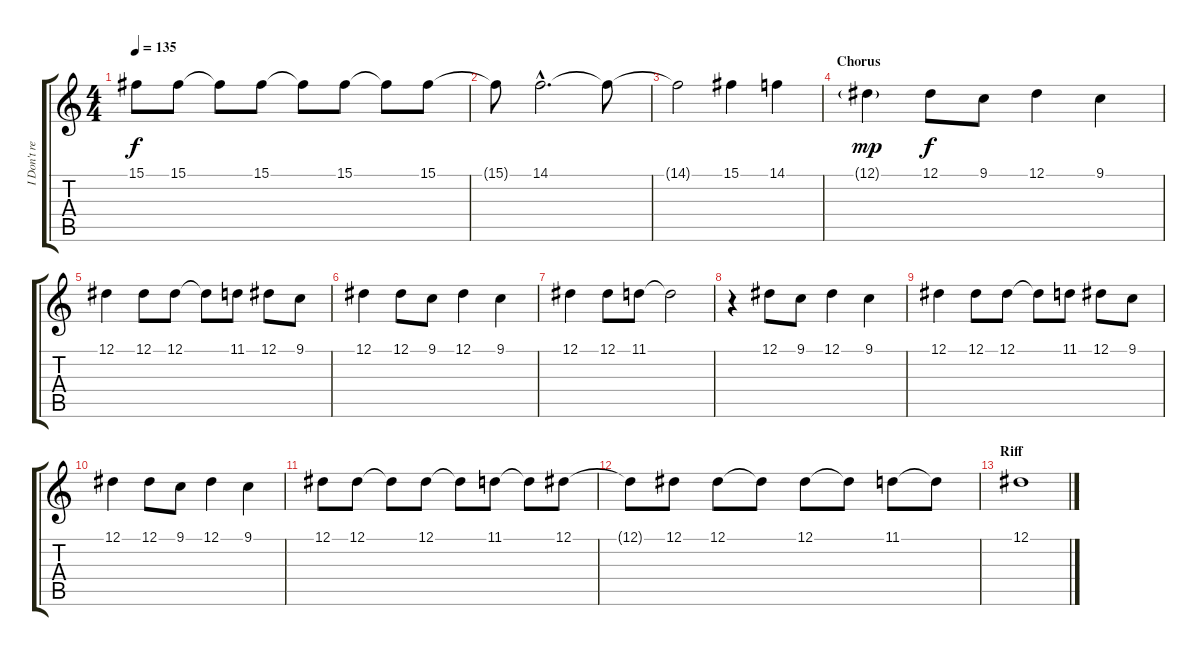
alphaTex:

\track ("I Don't remember his name(Vocals)" "I Don't re") {instrument trumpet}
\staff {score tabs}
\tuning (Eb4 Bb3 Gb3 Db3 Ab2 Eb2) {hide}
\ts (4 4)
\tempo 135
\clef g2
\ks c
15.1.8{dy f} 15.1.8 15.1{t}.8 15.1.8 15.1{t}.8 15.1.8 15.1{t}.8 15.1.8 |
15.1{t}.8 14.1{hac}.2{d} 14.1{t}.8 |
14.1{t}.2 15.1.4 14.1.4 |
\section ("" "Chorus")
12.1{g}.4{dy mp} 12.1.8{dy f} 9.1.8 12.1.4 9.1.4 |
12.1.4 12.1.8 12.1.8 12.1{t}.8 11.1.8 12.1.8 9.1.8 |
12.1.4 12.1.8 9.1.8 12.1.4 9.1.4 |
12.1.4 12.1.8 11.1.8 11.1{t}.2 |
r.4 12.1.8 9.1.8 12.1.4 9.1.4 |
12.1.4 12.1.8 12.1.8 12.1{t}.8 11.1.8 12.1.8 9.1.8 |
12.1.4 12.1.8 9.1.8 12.1.4 9.1.4 |
12.1.8 12.1.8 12.1{t}.8 12.1.8 12.1{t}.8 11.1.8 11.1{t}.8 12.1.8 |
12.1{t}.8 12.1.8 12.1.8 12.1{t}.8 12.1.8 12.1{t}.8 11.1.8 11.1{t}.8 |
\section ("" "Riff")
12.1.1
